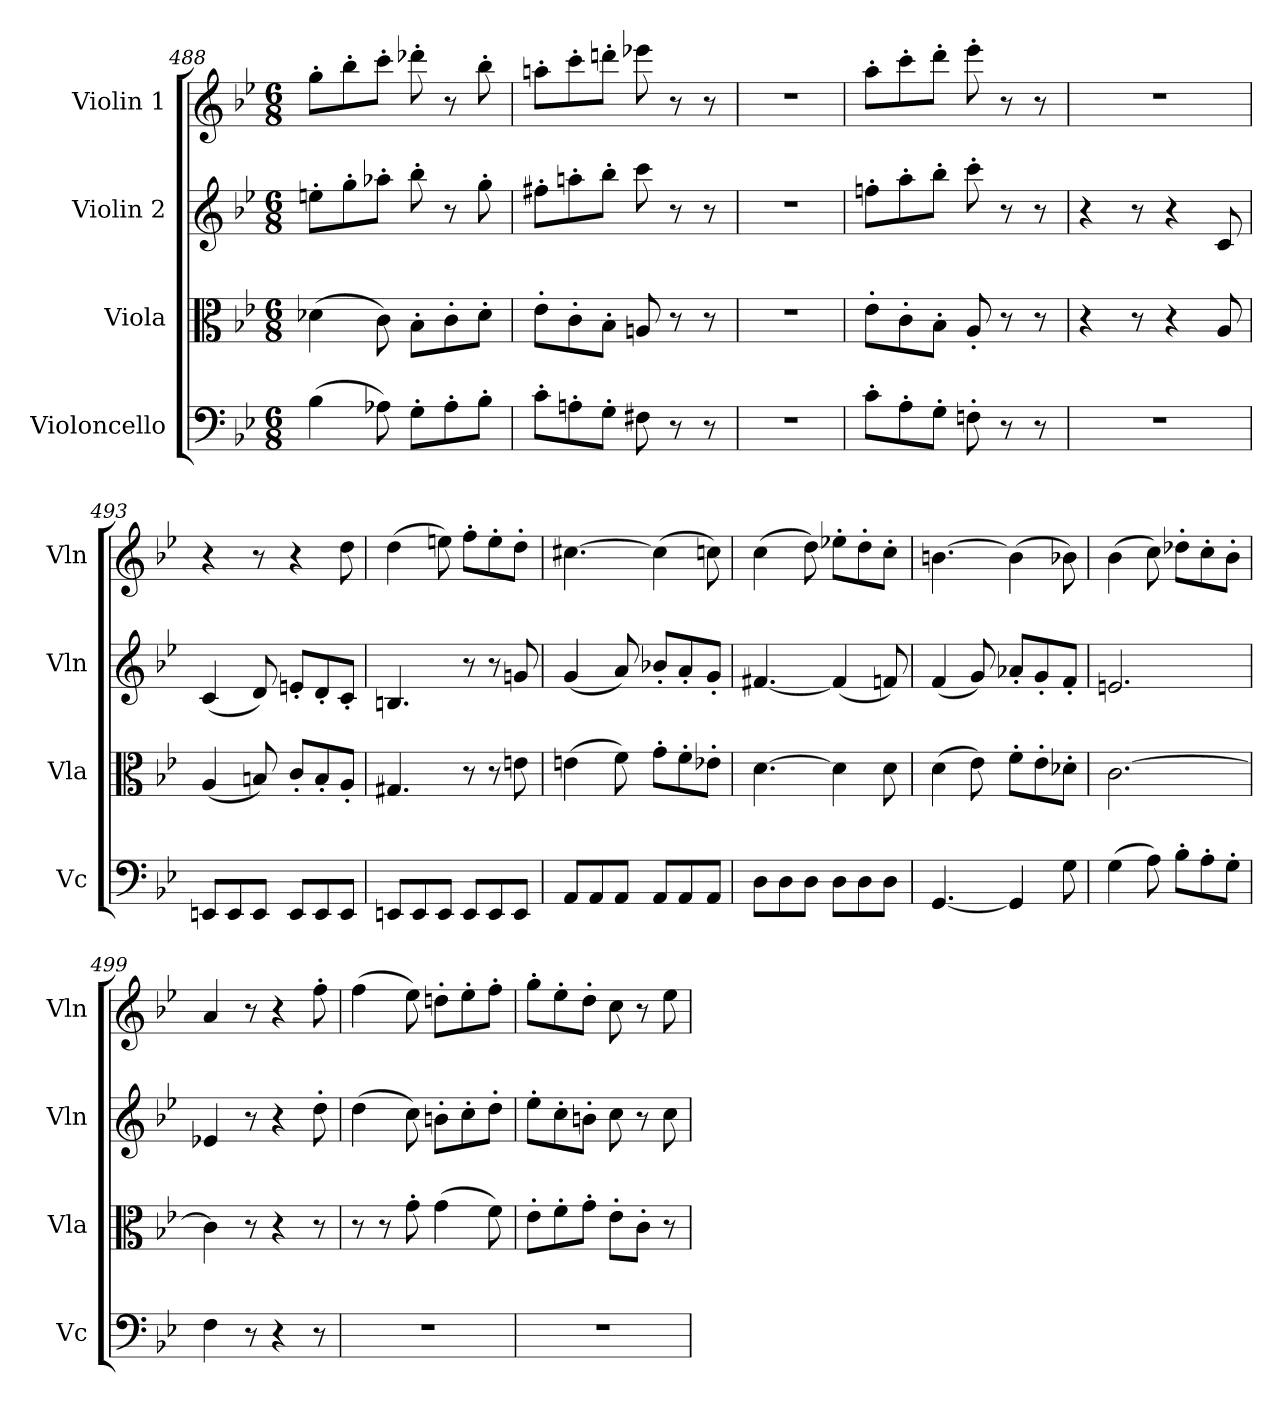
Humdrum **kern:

**kern	**dynam	**kern	**dynam	**kern	**dynam	**kern	**dynam
*part4	*part4	*part3	*part3	*part2	*part2	*part1	*part1
*staff4	*staff4	*staff3	*staff3	*staff2	*staff2	*staff1	*staff1
*I"Violoncello	*	*I"Viola	*	*I"Violin 2	*	*I"Violin 1	*
*I'Vc	*	*I'Vla	*	*I'Vln	*	*I'Vln	*
*clefF4	*	*clefC3	*	*clefG2	*	*clefG2	*
*k[b-e-]	*	*k[b-e-]	*	*k[b-e-]	*	*k[b-e-]	*
*M6/8	*	*M6/8	*	*M6/8	*	*M6/8	*
=488	=488	=488	=488	=488	=488	=488	=488
(>4B-\	.	(>4d-X\	.	8een'\L	.	8gg'\L	.
.	.	.	.	8gg'\	.	8bb-'\	.
8A-X\)	.	8c\)	.	8aa-X'\J	.	8ccc'\J	.
8G'\L	.	8B-'\L	.	8bb-'\	.	8ddd-X'\	.
8A-'\	.	8c'\	.	8r	.	8r	.
8B-'\J	.	8d-'\J	.	8gg'\	.	8bb-'\	.
=489	=489	=489	=489	=489	=489	=489	=489
8c'\L	.	8e-'\L	.	8ff#X'\L	.	8aan'\L	.
8An'\	.	8c'\	.	8aan'\	.	8ccc'\	.
8G'\J	.	8B-'\J	.	8bb-'\J	.	8dddn'\J	.
8F#X\	.	8An/	.	8ccc\	.	8eee-X\	.
8r	.	8r	.	8r	.	8r	.
8r	.	8r	.	8r	.	8r	.
=490	=490	=490	=490	=490	=490	=490	=490
2.r	.	2.r	.	2.r	.	2.r	.
=491	=491	=491	=491	=491	=491	=491	=491
!	!LO:DY:b	!	!LO:DY:b	!	!LO:DY:b	!	!LO:DY:b
8c'\L	other-dynamics	8e-'\L	other-dynamics	8ffn'\L	other-dynamics	8aa'\L	other-dynamics
8A'\	.	8c'\	.	8aa'\	.	8ccc'\	.
8G'\J	.	8B-'\J	.	8bb-'\J	.	8ddd'\J	.
8Fn'\	.	8A'/	.	8ccc'\	.	8eee-'\	.
8r	.	8r	.	8r	.	8r	.
8r	.	8r	.	8r	.	8r	.
=492	=492	=492	=492	=492	=492	=492	=492
2.r	.	4r	.	4r	.	2.r	.
.	.	8r	.	8r	.	.	.
.	.	4r	.	4r	.	.	.
!	!	!	!LO:DY:b	!	!LO:DY:b	!	!
.	.	8A/	other-dynamics	8c/	other-dynamics	.	.
=493	=493	=493	=493	=493	=493	=493	=493
!	!LO:DY:b	!	!	!	!	!	!
8EEn/L	other-dynamics	(<4A/	.	(<4c/	.	4r	.
8EE/	.	.	.	.	.	.	.
8EE/J	.	8Bn/)	.	8d/)	.	8r	.
8EE/L	.	8c'/L	.	8en'/L	.	4r	.
8EE/	.	8B'/	.	8d'/	.	.	.
!	!	!	!	!	!	!	!LO:DY:b
8EE/J	.	8A'/J	.	8c'/J	.	8dd\	other-dynamics
!!LO:LB:g=z
=494	=494	=494	=494	=494	=494	=494	=494
8EEn/L	.	4.G#X/	.	4.Bn/	.	(>4dd\	.
8EE/	.	.	.	.	.	.	.
8EE/J	.	.	.	.	.	8een\)	.
8EE/L	.	8r	.	8r	.	8ff'\L	.
8EE/	.	8r	.	8r	.	8ee'\	.
8EE/J	.	8en\	.	8gn/	.	8dd'\J	.
=495	=495	=495	=495	=495	=495	=495	=495
8AA/L	.	(>4en\	.	(<4g/	.	[4.cc#X\	.
8AA/	.	.	.	.	.	.	.
8AA/J	.	8f\)	.	8a/)	.	.	.
8AA/L	.	8g'\L	.	8b-X'/L	.	(>4cc#\]	.
8AA/	.	8f'\	.	8a'/	.	.	.
8AA/J	.	8e-X'\J	.	8g'/J	.	8ccn\)	.
=496	=496	=496	=496	=496	=496	=496	=496
8D\L	.	[4.d\	.	[4.f#X/	.	(>4cc\	.
8D\	.	.	.	.	.	.	.
8D\J	.	.	.	.	.	8dd\)	.
8D\L	.	4d\]	.	(<4f#/]	.	8ee-X'\L	.
8D\	.	.	.	.	.	8dd'\	.
8D\J	.	8d\	.	8fn/)	.	8cc'\J	.
=497	=497	=497	=497	=497	=497	=497	=497
[4.GG/	.	(>4d\	.	(<4f/	.	[4.bn\	.
.	.	8e-\)	.	8g/)	.	.	.
4GG/]	.	8f'\L	.	8a-X'/L	.	(>4b\]	.
.	.	8e-'\	.	8g'/	.	.	.
8G\	.	8d-X'\J	.	8f'/J	.	8b-X\)	.
=498	=498	=498	=498	=498	=498	=498	=498
(>4G\	.	[2.c\	.	2.en/	.	(>4b-\	.
8A\)	.	.	.	.	.	8cc\)	.
8B-'\L	.	.	.	.	.	8dd-X'\L	.
8A'\	.	.	.	.	.	8cc'\	.
8G'\J	.	.	.	.	.	8b-'\J	.
=499	=499	=499	=499	=499	=499	=499	=499
4F\	.	4c\]	.	4e-X/	.	4a/	.
8r	.	8r	.	8r	.	8r	.
4r	.	4r	.	4r	.	4r	.
!	!	!	!	!	!LO:DY:b	!	!LO:DY:b
8r	.	8r	.	8dd'\	other-dynamics	8ff'\	other-dynamics
=500	=500	=500	=500	=500	=500	=500	=500
2.r	.	8r	.	(>4dd\	.	(>4ff\	.
.	.	8r	.	.	.	.	.
!	!	!	!LO:DY:b	!	!	!	!
.	.	8g'\	other-dynamics	8cc\)	.	8ee-\)	.
.	.	(>4g\	.	8bn'\L	.	8ddn'\L	.
.	.	.	.	8cc'\	.	8ee-'\	.
.	.	8f\)	.	8dd'\J	.	8ff'\J	.
=501	=501	=501	=501	=501	=501	=501	=501
2.r	.	8e-'\L	.	8ee-'\L	.	8gg'\L	.
.	.	8f'\	.	8cc'\	.	8ee-'\	.
.	.	8g'\J	.	8bn'\J	.	8dd'\J	.
.	.	8e-'\L	.	8cc\	.	8cc\	.
.	.	8c'\J	.	8r	.	8r	.
.	.	8r	.	8cc\	.	8ee-\	.
=	=	=	=	=	=	=	=
*-	*-	*-	*-	*-	*-	*-	*-
